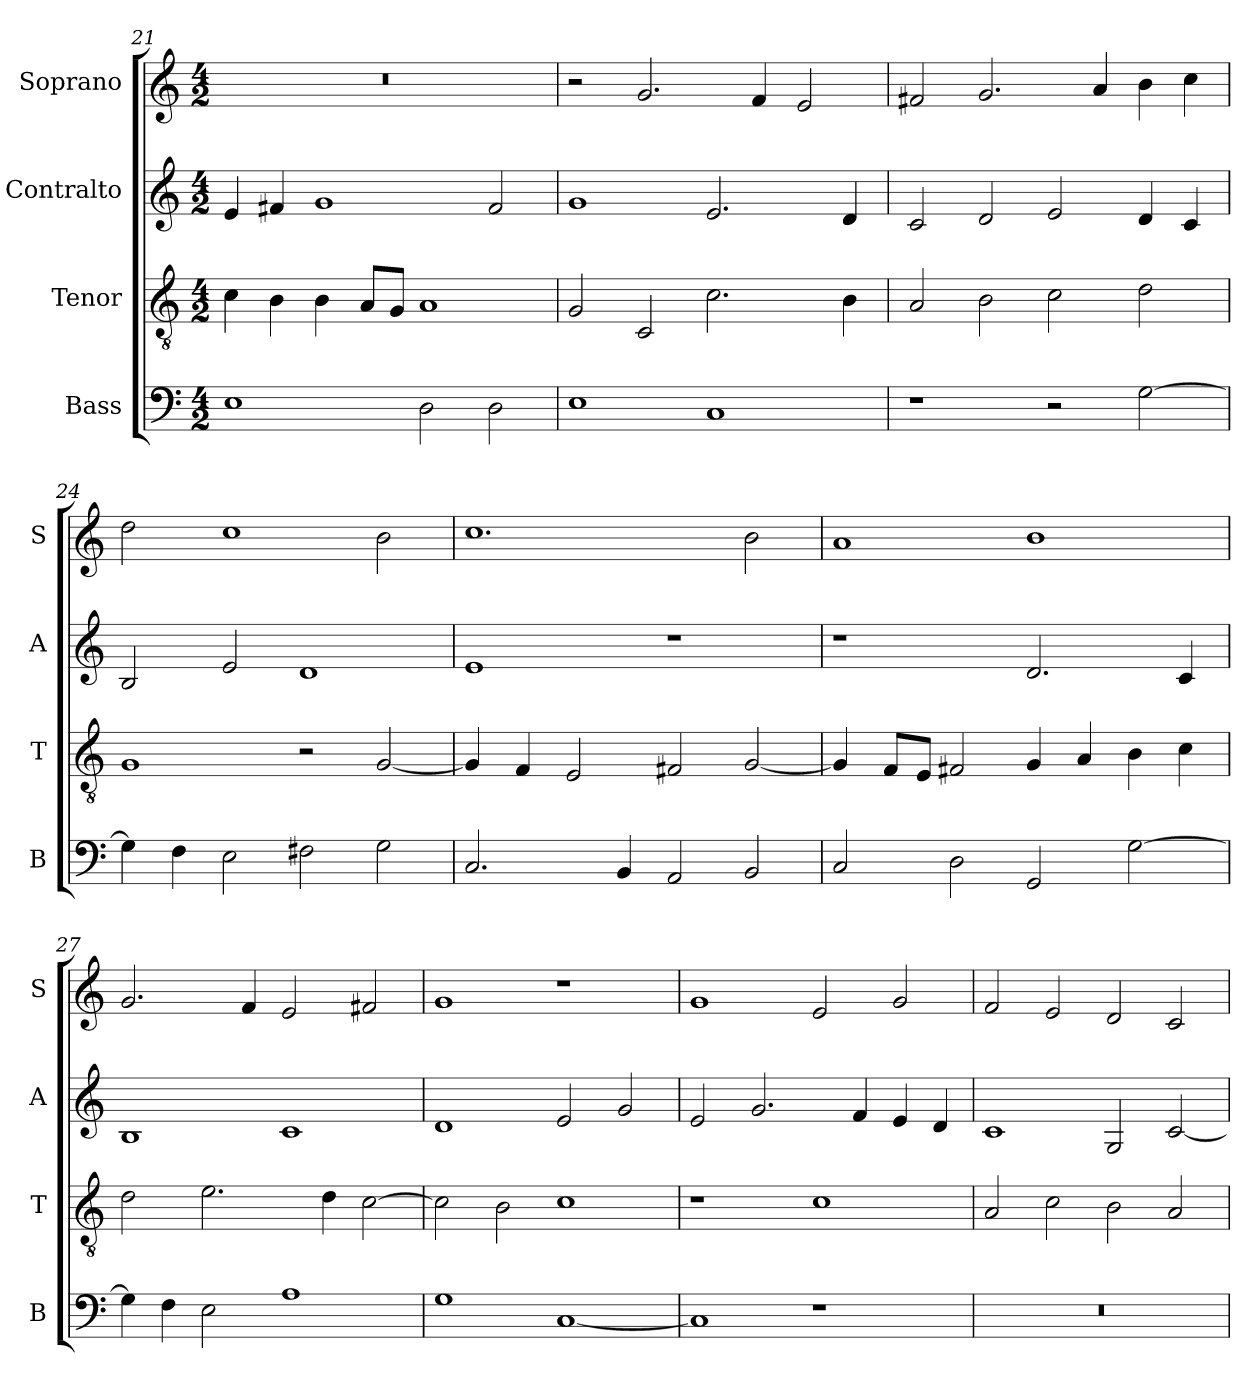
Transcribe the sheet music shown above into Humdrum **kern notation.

**kern	**kern	**kern	**kern
*part4	*part3	*part2	*part1
*staff4	*staff3	*staff2	*staff1
*I"Bass	*I"Tenor	*I"Contralto	*I"Soprano
*I'B	*I'T	*I'A	*I'S
*clefF4	*clefGv2	*clefG2	*clefG2
*k[]	*k[]	*k[]	*k[]
*G:mix	*G:mix	*G:mix	*G:mix
*M4/2	*M4/2	*M4/2	*M4/2
=21	=21	=21	=21
1E	4c	4e	0r
.	4B	4f#X	.
.	4B	1g	.
.	8A/L	.	.
.	8G/J	.	.
2D	1A	.	.
2D	.	2f#	.
=22	=22	=22	=22
1E	2G	1g	2r
.	2C	.	2.g
1C	2.c	2.e	.
.	.	.	4f
.	.	.	2e
.	4B	4d	.
=23	=23	=23	=23
1r	2A	2c	2f#X
.	2B	2d	2.g
2r	2c	2e	.
.	.	.	4a
[2G	2d	4d	4b
.	.	4c	4cc
=24	=24	=24	=24
4G]	1G	2B	2dd
4F	.	.	.
2E	.	2e	1cc
2F#X	2r	1d	.
2G	[2G	.	2b
=25	=25	=25	=25
2.C	4G]	1e	1.cc
.	4F	.	.
.	2E	.	.
4BB	.	.	.
2AA	2F#X	1r	.
2BB	[2G	.	2b
=26	=26	=26	=26
2C	4G]	1r	1a
.	8F/L	.	.
.	8E/J	.	.
2D	2F#X	.	.
2GG	4G	2.d	1b
.	4A	.	.
[2G	4B	.	.
.	4c	4c	.
=27	=27	=27	=27
4G]	2d	1B	2.g
4F	.	.	.
2E	2.e	.	.
.	.	.	4f
1A	.	1c	2e
.	4d	.	.
.	[2c	.	2f#X
=28	=28	=28	=28
1G	2c]	1d	1g
.	2B	.	.
[1C	1c	2e	1r
.	.	2g	.
=29	=29	=29	=29
1C]	1r	2e	1g
.	.	2.g	.
1r	1c	.	2e
.	.	4f	.
.	.	4e	2g
.	.	4d	.
=30	=30	=30	=30
0r	2A	1c	2f
.	2c	.	2e
.	2B	2G	2d
.	2A	[2c	2c
=	=	=	=
*-	*-	*-	*-
